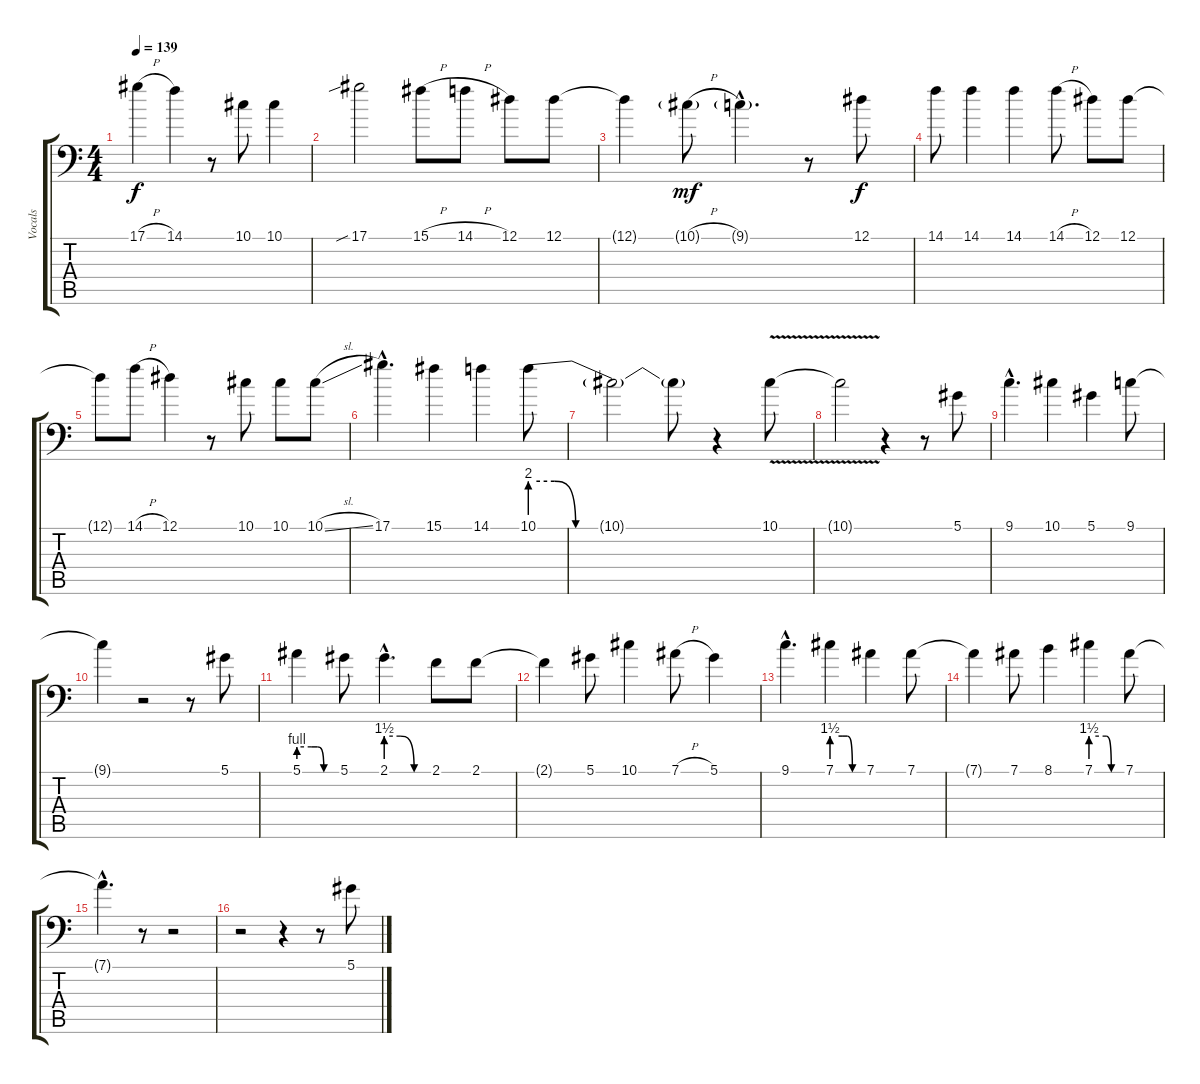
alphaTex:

\track ("Vocals" "Vocals") {instrument lead3calliope}
\staff {score tabs}
\tuning (Eb4 Bb3 Gb3 Db3 Ab2 Bb1) {hide}
\ts (4 4)
\tempo 139
\clef f4
\ks c
17.1{h}.4{dy f} 14.1.4 r.8 10.1.8 10.1.4 |
17.1{sib}.2 15.1{h}.8 14.1{h}.8 12.1.8 12.1.8 |
12.1{t}.4 10.1{h g}.8{dy mf} 9.1{g hac}.4{d} r.8 12.1.8{dy f} |
14.1.8 14.1.4 14.1.4 14.1{h}.8 12.1.8 12.1.8 |
12.1{t}.8 14.1{h}.8 12.1.4 r.8 10.1.8 10.1.8 10.1{sl}.8 |
17.1{hac}.4{d} 15.1.4 14.1.4 10.1{be (custom 0 8 8 8 15 0 40 0 60 0)}.8 |
10.1{t}.2 10.1{t}.8 r.4 10.1{v}.8 |
10.1{t}.2 r.4 r.8 5.1.8 |
9.1{hac}.4{d} 10.1.4 5.1.4 9.1.8 |
9.1{t}.4 r.2 r.8 5.1.8 |
5.1{be (custom 0 4 20 4 30 4 40 0 60 0)}.4 5.1.8 2.1{be (custom 0 6 20 6 40 0 60 0) hac}.4{d} 2.1.8 2.1.8 |
2.1{t}.4 5.1.8 10.1.4 7.1{h}.8 5.1.4 |
9.1{hac}.4{d} 7.1{be (custom 0 6 20 6 30 6 40 0 60 0)}.4 7.1.4 7.1.8 |
7.1{t}.4 7.1.8 8.1.4 7.1{be (custom 0 6 30 6 40 0 60 0)}.4 7.1.8 |
7.1{hac t}.4{d} r.8 r.2 |
r.2 r.4 r.8 5.1.8
